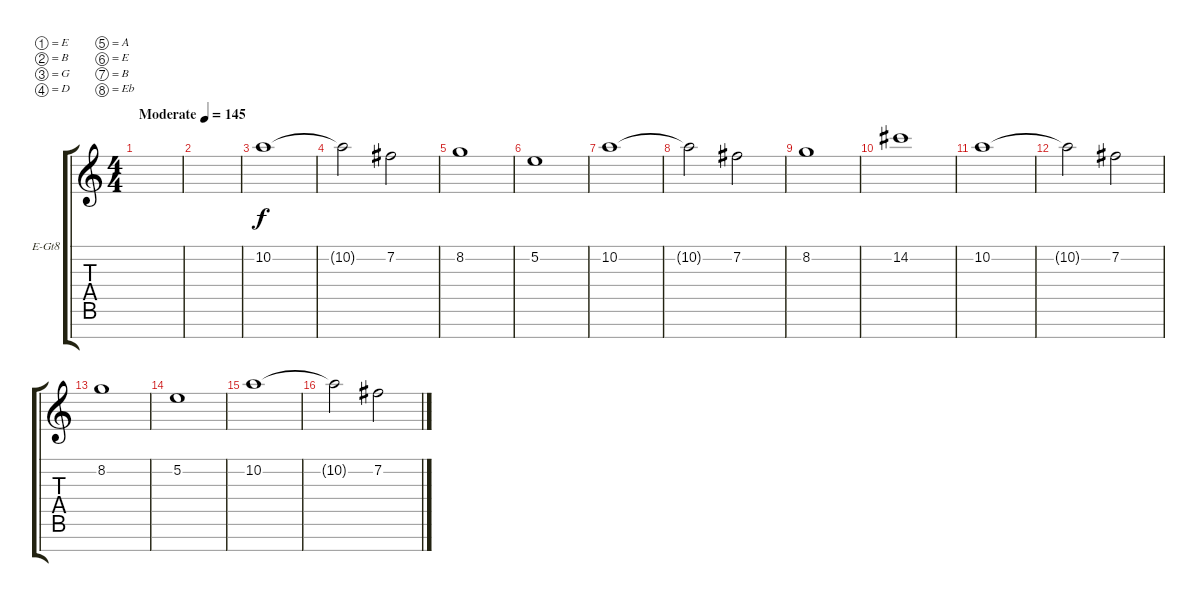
\bracketExtendMode groupsimilarinstruments
\firstSystemTrackNameOrientation horizontal
\otherSystemsTrackNameOrientation horizontal
\track ("Electric Guitar" "E-Gt8") {instrument distortionguitar}
\staff {score tabs}
\tuning (E4 B3 G3 D3 A2 E2 B1 Eb1)
\ts (4 4)
\beaming (8 2 2 2 2)
\tempo (145 "Moderate")
\clef g2
\scale
0.485477
\ks c
|
\scale
0.257261 |
\scale
0.257261 10.2.1 |
\scale
0.333333 10.2{t}.2 7.2.2 |
\scale
0.333333 8.2.1 |
\scale
0.333333 5.2.1 |
\scale
0.333333 10.2.1 |
\scale
0.333333 10.2{t}.2 7.2.2 |
\scale
0.333333 8.2.1 |
\scale
0.333333 14.2.1 |
\scale
0.333333 10.2.1 |
\scale
0.333333 10.2{t}.2 7.2.2 |
\scale
0.333333 8.2.1 |
\scale
0.333333 5.2.1 |
\scale
0.333333 10.2.1 |
\scale
0.333333 10.2{t}.2 7.2.2
